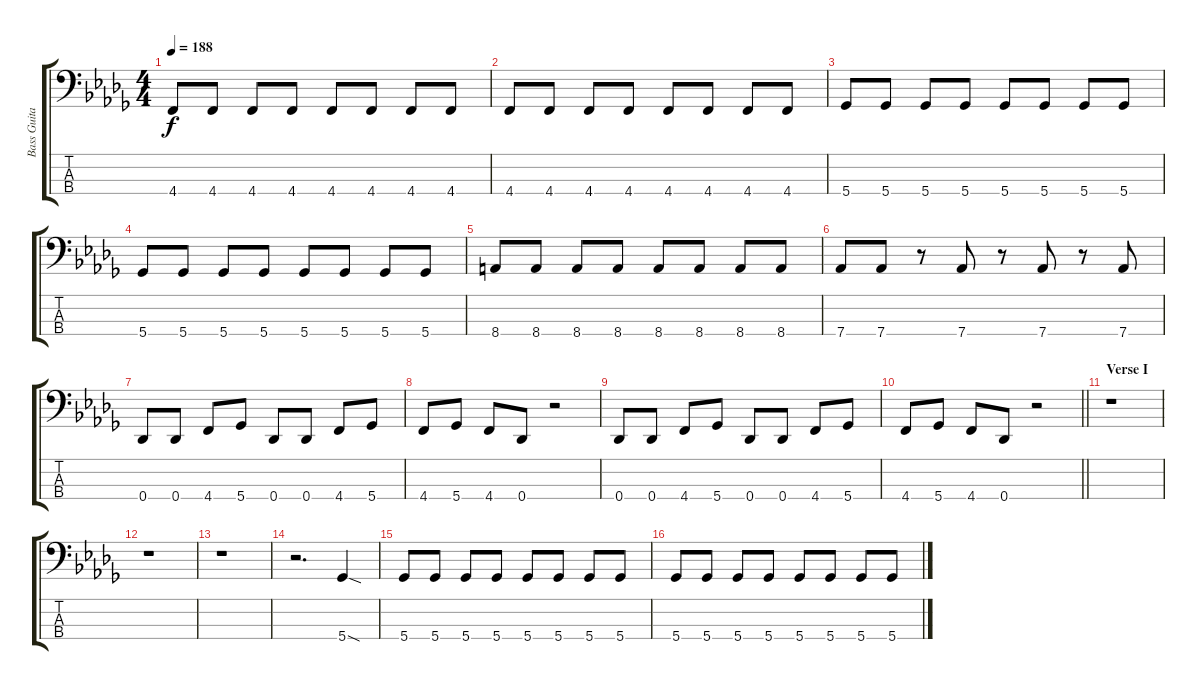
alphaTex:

\track ("Bass Guitar" "Bass Guita") {instrument electricbassfinger}
\staff {score tabs}
\tuning (Gb2 Db2 Ab1 Db1) {hide}
\ts (4 4)
\tempo 188
\clef f4
\ks db
4.4.8{dy f} 4.4.8 4.4.8 4.4.8 4.4.8 4.4.8 4.4.8 4.4.8 |
4.4.8 4.4.8 4.4.8 4.4.8 4.4.8 4.4.8 4.4.8 4.4.8 |
5.4.8 5.4.8 5.4.8 5.4.8 5.4.8 5.4.8 5.4.8 5.4.8 |
5.4.8 5.4.8 5.4.8 5.4.8 5.4.8 5.4.8 5.4.8 5.4.8 |
8.4.8 8.4.8 8.4.8 8.4.8 8.4.8 8.4.8 8.4.8 8.4.8 |
7.4.8 7.4.8 r.8 7.4.8 r.8 7.4.8 r.8 7.4.8 |
0.4.8 0.4.8 4.4.8 5.4.8 0.4.8 0.4.8 4.4.8 5.4.8 |
4.4.8 5.4.8 4.4.8 0.4.8 r.2 |
0.4.8 0.4.8 4.4.8 5.4.8 0.4.8 0.4.8 4.4.8 5.4.8 |
\barLineRight lightlight
4.4.8 5.4.8 4.4.8 0.4.8 r.2 |
\section ("" "Verse I")
r.1 |
r.1 |
r.1 |
r.2{d} 5.4{sod}.4 |
5.4.8 5.4.8 5.4.8 5.4.8 5.4.8 5.4.8 5.4.8 5.4.8 |
5.4.8 5.4.8 5.4.8 5.4.8 5.4.8 5.4.8 5.4.8 5.4.8
